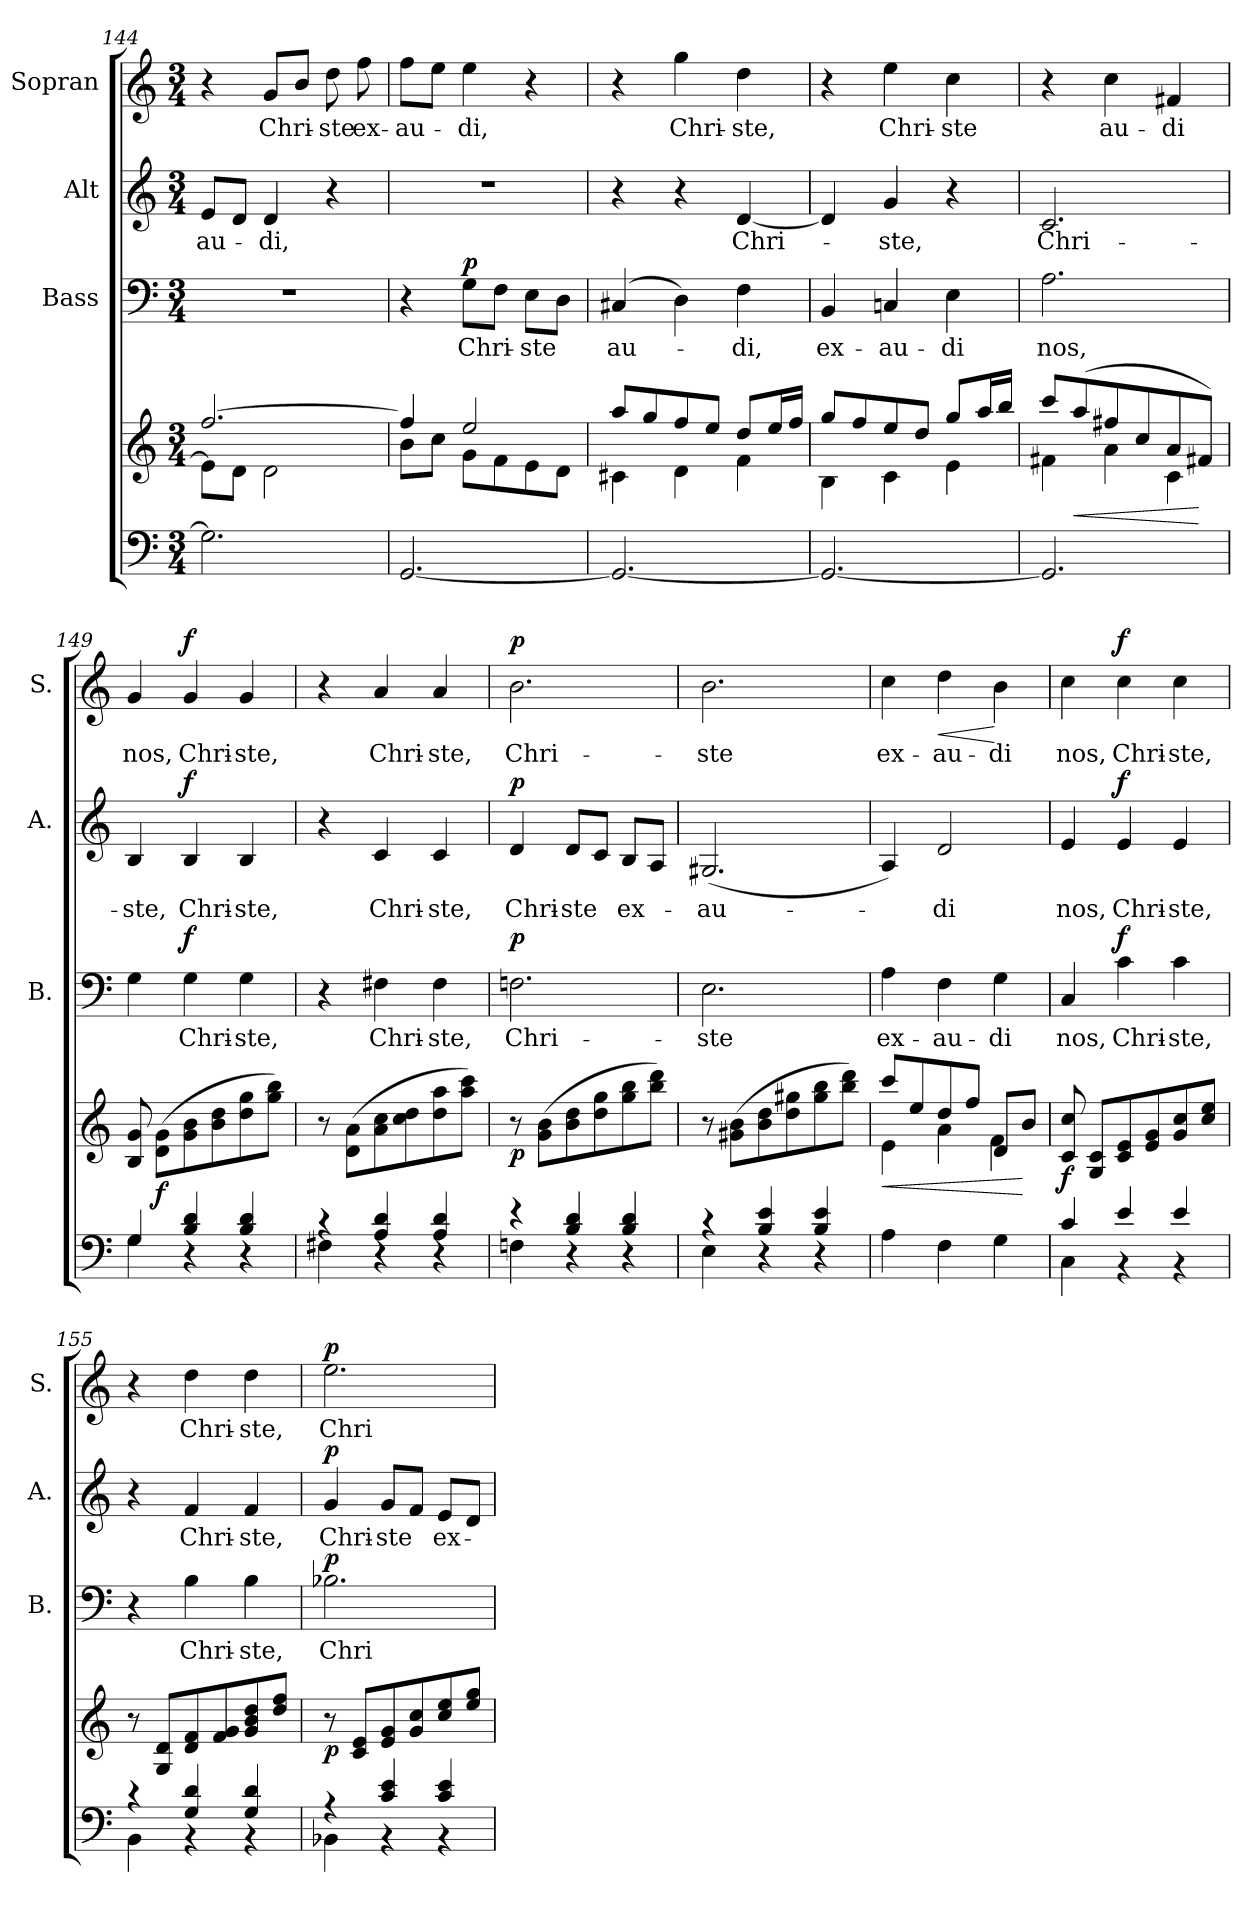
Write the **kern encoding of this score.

**kern	**kern	**dynam	**kern	**text	**dynam	**kern	**text	**dynam	**kern	**text	**dynam
*part4	*part4	*part4	*part3	*part3	*part3	*part2	*part2	*part2	*part1	*part1	*part1
*staff5	*staff4	*staff4/5	*staff3	*staff3	*staff3	*staff2	*staff2	*staff2	*staff1	*staff1	*staff1
*	*	*	*I"Bass	*	*	*I"Alt	*	*	*I"Sopran	*	*
*	*	*	*I'B.	*	*	*I'A.	*	*	*I'S.	*	*
*clefF4	*clefG2	*	*clefF4	*	*	*clefG2	*	*	*clefG2	*	*
*k[]	*k[]	*	*k[]	*	*	*k[]	*	*	*k[]	*	*
*C:	*C:	*	*C:	*	*	*C:	*	*	*C:	*	*
*M3/4	*M3/4	*	*M3/4	*	*	*M3/4	*	*	*M3/4	*	*
=144	=144	=144	=144	=144	=144	=144	=144	=144	=144	=144	=144
*	*^	*	*	*	*	*	*	*	*	*	*
!	!	!	!	!	!	!	!	!LO:LY:b	!	!	!	!
2.G\]	[>2.ff/	8e\L]	.	2.r	.	.	8e/L	-au-	.	4r	.	.
.	.	8d\J	.	.	.	.	8d/J	.	.	.	.	.
!	!	!	!	!	!	!	!	!LO:LY:b	!	!	!LO:LY:b	!
.	.	2d\	.	.	.	.	4d/	-di,	.	8g/L	Chri-	.
.	.	.	.	.	.	.	.	.	.	8b/J	.	.
!	!	!	!	!	!	!	!	!	!	!	!LO:LY:b	!
.	.	.	.	.	.	.	4r	.	.	8dd\	-ste	.
!	!	!	!	!	!	!	!	!	!	!	!LO:LY:b	!
.	.	.	.	.	.	.	.	.	.	8ff\	ex-	.
=145	=145	=145	=145	=145	=145	=145	=145	=145	=145	=145	=145	=145
!	!	!	!	!	!	!	!	!	!	!	!LO:LY:b	!
[2.GG/	4ff/]	8b\L	.	4r	.	.	2.r	.	.	8ff\L	-au-	.
.	.	8cc\J	.	.	.	.	.	.	.	8ee\J	.	.
!	!	!	!	!	!LO:LY:b	!LO:DY:a	!	!	!	!	!LO:LY:b	!
.	2ee/	8g\L	.	8G\L	Chri-	p	.	.	.	4ee\	-di,	.
.	.	8f\	.	8F\J	.	.	.	.	.	.	.	.
!	!	!	!	!	!LO:LY:b	!	!	!	!	!	!	!
.	.	8e\	.	8E\L	-ste	.	.	.	.	4r	.	.
.	.	8d\J	.	8D\J	.	.	.	.	.	.	.	.
=146	=146	=146	=146	=146	=146	=146	=146	=146	=146	=146	=146	=146
!	!	!	!	!	!LO:LY:b	!	!	!	!	!	!	!
2.GG/_	8aa/L	4c#X\	.	(4C#X/	au-	.	4r	.	.	4r	.	.
.	8gg/	.	.	.	.	.	.	.	.	.	.	.
!	!	!	!	!	!	!	!	!	!	!	!LO:LY:b	!
.	8ff/	4d\	.	4D\)	.	.	4r	.	.	4gg\	Chri-	.
.	8ee/J	.	.	.	.	.	.	.	.	.	.	.
!	!	!	!	!	!LO:LY:b	!	!	!LO:LY:b	!	!	!LO:LY:b	!
.	8dd/L	4f\	.	4F\	-di,	.	[4d/	Chri-	.	4dd\	-ste,	.
.	16ee/L	.	.	.	.	.	.	.	.	.	.	.
.	16ff/JJ	.	.	.	.	.	.	.	.	.	.	.
=147	=147	=147	=147	=147	=147	=147	=147	=147	=147	=147	=147	=147
!	!	!	!	!	!LO:LY:b	!	!	!	!	!	!	!
2.GG/_	8gg/L	4B\	.	4BB/	ex-	.	4d/]	.	.	4r	.	.
.	8ff/	.	.	.	.	.	.	.	.	.	.	.
!	!	!	!	!	!LO:LY:b	!	!	!LO:LY:b	!	!	!LO:LY:b	!
.	8ee/	4c\	.	4Cn/	-au-	.	4g/	-ste,	.	4ee\	Chri-	.
.	8dd/J	.	.	.	.	.	.	.	.	.	.	.
!	!	!	!	!	!LO:LY:b	!	!	!	!	!	!LO:LY:b	!
.	8gg/L	4e\	.	4E\	-di	.	4r	.	.	4cc\	-ste	.
.	16aa/L	.	.	.	.	.	.	.	.	.	.	.
.	16bb/JJ	.	.	.	.	.	.	.	.	.	.	.
!!LO:LB:g=z
=148	=148	=148	=148	=148	=148	=148	=148	=148	=148	=148	=148	=148
!	!	!	!	!	!LO:LY:b	!	!	!LO:LY:b	!	!	!	!
2.GG/]	8ccc/L	4f#X\	.	2.A\	nos,	.	2.c/	Chri-	.	4r	.	.
!	!	!	!LO:HP:b	!	!	!	!	!	!	!	!	!
.	(>8aa/	.	<	.	.	.	.	.	.	.	.	.
!	!	!	!	!	!	!	!	!	!	!	!LO:LY:b	!
.	8ff#X/	4a\	.	.	.	.	.	.	.	4cc\	au-	.
.	8cc/	.	.	.	.	.	.	.	.	.	.	.
!	!	!	!	!	!	!	!	!	!	!	!LO:LY:b	!
.	8a/	4c\	.	.	.	.	.	.	.	4f#X/	-di	.
.	8f#X/J)	.	[	.	.	.	.	.	.	.	.	.
*	*v	*v	*	*	*	*	*	*	*	*	*	*
=149	=149	=149	=149	=149	=149	=149	=149	=149	=149	=149	=149
*^	*	*	*	*	*	*	*	*	*	*	*
!	!	!	!	!	!	!	!	!LO:LY:b	!	!	!LO:LY:b	!
4G/	4G\	8B/ 8g/	.	4G\	.	.	4B/	-ste,	.	4g/	nos,	.
!	!	!	!LO:DY:b	!	!	!	!	!	!	!	!	!
.	.	(>8d\ 8g\L	f	.	.	.	.	.	.	.	.	.
!	!	!	!	!	!LO:LY:b	!LO:DY:a	!	!LO:LY:b	!LO:DY:a	!	!LO:LY:b	!LO:DY:a
4B/ 4d/	4rC	8g\ 8b\	.	4G\	Chri-	f	4B/	Chri-	f	4g/	Chri-	f
.	.	8b\ 8dd\	.	.	.	.	.	.	.	.	.	.
!	!	!	!	!	!LO:LY:b	!	!	!LO:LY:b	!	!	!LO:LY:b	!
4B/ 4d/	4rC	8dd\ 8gg\	.	4G\	-ste,	.	4B/	-ste,	.	4g/	-ste,	.
.	.	8gg\ 8bb\J)	.	.	.	.	.	.	.	.	.	.
=150	=150	=150	=150	=150	=150	=150	=150	=150	=150	=150	=150	=150
4rc	4F#X\	8r	.	4r	.	.	4r	.	.	4r	.	.
.	.	(>8d\ 8a\L	.	.	.	.	.	.	.	.	.	.
!	!	!	!	!	!LO:LY:b	!	!	!LO:LY:b	!	!	!LO:LY:b	!
4A/ 4d/	4rC	8a\ 8cc\	.	4F#X\	Chri-	.	4c/	Chri-	.	4a/	Chri-	.
.	.	8cc\ 8dd\	.	.	.	.	.	.	.	.	.	.
!	!	!	!	!	!LO:LY:b	!	!	!LO:LY:b	!	!	!LO:LY:b	!
4A/ 4d/	4rC	8dd\ 8aa\	.	4F#\	-ste,	.	4c/	-ste,	.	4a/	-ste,	.
.	.	8aa\ 8ccc\J)	.	.	.	.	.	.	.	.	.	.
=151	=151	=151	=151	=151	=151	=151	=151	=151	=151	=151	=151	=151
!	!	!	!LO:DY:b	!	!LO:LY:b	!LO:DY:a	!	!LO:LY:b	!LO:DY:a	!	!LO:LY:b	!LO:DY:a
4rd	4Fn\	8r	p	2.Fn\	Chri-	p	4d/	Chri-	p	2.b\	Chri-	p
.	.	(>8g\ 8b\L	.	.	.	.	.	.	.	.	.	.
!	!	!	!	!	!	!	!	!LO:LY:b	!	!	!	!
4B/ 4d/	4rC	8b\ 8dd\	.	.	.	.	8d/L	-ste	.	.	.	.
.	.	8dd\ 8gg\	.	.	.	.	8c/J	.	.	.	.	.
!	!	!	!	!	!	!	!	!LO:LY:b	!	!	!	!
4B/ 4d/	4rC	8gg\ 8bb\	.	.	.	.	8B/L	ex-	.	.	.	.
.	.	8bb\ 8ddd\J)	.	.	.	.	8A/J	.	.	.	.	.
=152	=152	=152	=152	=152	=152	=152	=152	=152	=152	=152	=152	=152
!	!	!	!	!	!LO:LY:b	!	!	!LO:LY:b	!	!	!LO:LY:b	!
4rc	4E\	8r	.	2.E\	-ste	.	(2.G#X/	-au-	.	2.b\	-ste	.
.	.	(>8g#X\ 8b\L	.	.	.	.	.	.	.	.	.	.
4B/ 4e/	4rC	8b\ 8dd\	.	.	.	.	.	.	.	.	.	.
.	.	8dd\ 8gg#X\	.	.	.	.	.	.	.	.	.	.
4B/ 4e/	4rC	8gg#\ 8bb\	.	.	.	.	.	.	.	.	.	.
.	.	8bb\ 8ddd\J)	.	.	.	.	.	.	.	.	.	.
*v	*v	*	*	*	*	*	*	*	*	*	*	*
=153	=153	=153	=153	=153	=153	=153	=153	=153	=153	=153	=153
!	!	!LO:HP:b	!	!LO:LY:b	!	!	!	!	!	!LO:LY:b	!
*	*^	*	*	*	*	*	*	*	*	*	*
4A\	8ccc/L	4e\	<	4A\	ex-	.	4A/)	.	.	4cc\	ex-	.
.	8ee/	.	.	.	.	.	.	.	.	.	.	.
!	!	!	!	!	!LO:LY:b	!	!	!LO:LY:b	!	!	!LO:LY:b	!LO:HP:b
4F\	8dd/	4a\	.	4F\	-au-	.	2d/	-di	.	4dd\	-au-	<
.	8ff/J	.	.	.	.	.	.	.	.	.	.	.
!	!	!	!	!	!LO:LY:b	!	!	!	!	!	!LO:LY:b	!
4G\	8d/L	4f\	.	4G\	-di	.	.	.	.	4b\	-di	[
.	8b/J	.	[	.	.	.	.	.	.	.	.	.
*	*v	*v	*	*	*	*	*	*	*	*	*	*
!!LO:PB:g=z
=154	=154	=154	=154	=154	=154	=154	=154	=154	=154	=154	=154
*^	*	*	*	*	*	*	*	*	*	*	*
!	!	!	!LO:DY:b	!	!LO:LY:b	!	!	!LO:LY:b	!	!	!LO:LY:b	!
4c/	4C\	8c/ 8cc/	f	4C/	nos,	.	4e/	nos,	.	4cc\	nos,	.
.	.	8G/ 8c/L	.	.	.	.	.	.	.	.	.	.
!	!	!	!	!	!LO:LY:b	!LO:DY:a	!	!LO:LY:b	!LO:DY:a	!	!LO:LY:b	!LO:DY:a
4e/	4rBB	8c/ 8e/	.	4c\	Chri-	f	4e/	Chri-	f	4cc\	Chri-	f
.	.	8e/ 8g/	.	.	.	.	.	.	.	.	.	.
!	!	!	!	!	!LO:LY:b	!	!	!LO:LY:b	!	!	!LO:LY:b	!
4e/	4rBB	8g/ 8cc/	.	4c\	-ste,	.	4e/	-ste,	.	4cc\	-ste,	.
.	.	8cc/ 8ee/J	.	.	.	.	.	.	.	.	.	.
=155	=155	=155	=155	=155	=155	=155	=155	=155	=155	=155	=155	=155
4rB	4BB\	8r	.	4r	.	.	4r	.	.	4r	.	.
.	.	8G/ 8d/L	.	.	.	.	.	.	.	.	.	.
!	!	!	!	!	!LO:LY:b	!	!	!LO:LY:b	!	!	!LO:LY:b	!
4G/ 4d/	4rAA	8d/ 8f/	.	4B\	Chri-	.	4f/	Chri-	.	4dd\	Chri-	.
.	.	8f/ 8g/	.	.	.	.	.	.	.	.	.	.
!	!	!	!	!	!LO:LY:b	!	!	!LO:LY:b	!	!	!LO:LY:b	!
4G/ 4d/	4rAA	8g/ 8b/ 8dd/	.	4B\	-ste,	.	4f/	-ste,	.	4dd\	-ste,	.
.	.	8dd/ 8ff/J	.	.	.	.	.	.	.	.	.	.
=156	=156	=156	=156	=156	=156	=156	=156	=156	=156	=156	=156	=156
!	!	!	!LO:DY:b	!	!LO:LY:b	!LO:DY:a	!	!LO:LY:b	!LO:DY:a	!	!LO:LY:b	!LO:DY:a
4rA	4BB-X\	8r	p	2.B-X\	Chri-	p	4g/	Chri-	p	2.ee\	Chri-	p
.	.	8c/ 8e/L	.	.	.	.	.	.	.	.	.	.
!	!	!	!	!	!	!	!	!LO:LY:b	!	!	!	!
4c/ 4e/	4rAA	8e/ 8g/	.	.	.	.	8g/L	-ste	.	.	.	.
.	.	8g/ 8cc/	.	.	.	.	8f/J	.	.	.	.	.
!	!	!	!	!	!	!	!	!LO:LY:b	!	!	!	!
4c/ 4e/	4rAA	8cc/ 8ee/	.	.	.	.	8e/L	ex-	.	.	.	.
.	.	8ee/ 8gg/J	.	.	.	.	8d/J	.	.	.	.	.
*v	*v	*	*	*	*	*	*	*	*	*	*	*
=	=	=	=	=	=	=	=	=	=	=	=
*-	*-	*-	*-	*-	*-	*-	*-	*-	*-	*-	*-
